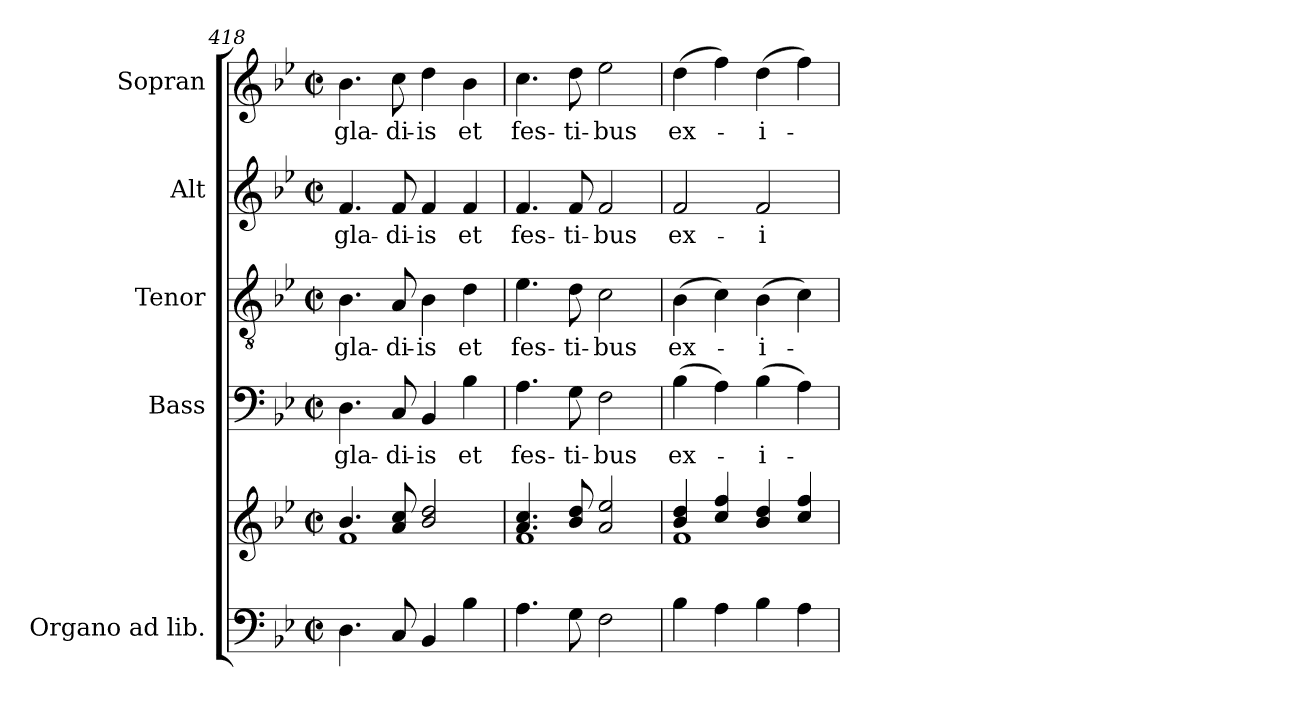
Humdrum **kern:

**kern	**kern	**kern	**text	**kern	**text	**kern	**text	**kern	**text
*part5	*part5	*part4	*part4	*part3	*part3	*part2	*part2	*part1	*part1
*staff6	*staff5	*staff4	*staff4	*staff3	*staff3	*staff2	*staff2	*staff1	*staff1
*I"Organo ad lib.	*	*I"Bass	*	*I"Tenor	*	*I"Alt	*	*I"Sopran	*
*	*	*I'B.	*	*I'T.	*	*I'A.	*	*I'S.	*
*clefF4	*clefG2	*clefF4	*	*clefGv2	*	*clefG2	*	*clefG2	*
*k[b-e-]	*k[b-e-]	*k[b-e-]	*	*k[b-e-]	*	*k[b-e-]	*	*k[b-e-]	*
*B-:	*B-:	*B-:	*	*B-:	*	*B-:	*	*B-:	*
*M2/2	*M2/2	*M2/2	*	*M2/2	*	*M2/2	*	*M2/2	*
*met(c|)	*met(c|)	*met(c|)	*	*met(c|)	*	*met(c|)	*	*met(c|)	*
=418	=418	=418	=418	=418	=418	=418	=418	=418	=418
*	*^	*	*	*	*	*	*	*	*
!	!	!	!	!LO:LY:b	!	!LO:LY:b	!	!LO:LY:b	!	!LO:LY:b
4.D\	4.b-/	1f	4.D\	gla-	4.B-\	gla-	4.f/	gla-	4.b-\	gla-
!	!	!	!	!LO:LY:b	!	!LO:LY:b	!	!LO:LY:b	!	!LO:LY:b
8C/	8a/ 8cc/	.	8C/	-di-	8A/	-di-	8f/	-di-	8cc\	-di-
!	!	!	!	!LO:LY:b	!	!LO:LY:b	!	!LO:LY:b	!	!LO:LY:b
4BB-/	2b-/ 2dd/	.	4BB-/	-is	4B-\	-is	4f/	-is	4dd\	-is
!	!	!	!	!LO:LY:b	!	!LO:LY:b	!	!LO:LY:b	!	!LO:LY:b
4B-\	.	.	4B-\	et	4d\	et	4f/	et	4b-\	et
=419	=419	=419	=419	=419	=419	=419	=419	=419	=419	=419
!	!	!	!	!LO:LY:b	!	!LO:LY:b	!	!LO:LY:b	!	!LO:LY:b
4.A\	4.a/ 4.cc/	1f	4.A\	fes-	4.e-\	fes-	4.f/	fes-	4.cc\	fes-
!	!	!	!	!LO:LY:b	!	!LO:LY:b	!	!LO:LY:b	!	!LO:LY:b
8G\	8b-/ 8dd/	.	8G\	-ti-	8d\	-ti-	8f/	-ti-	8dd\	-ti-
!	!	!	!	!LO:LY:b	!	!LO:LY:b	!	!LO:LY:b	!	!LO:LY:b
2F\	2a/ 2ee-/	.	2F\	-bus	2c\	-bus	2f/	-bus	2ee-\	-bus
=420	=420	=420	=420	=420	=420	=420	=420	=420	=420	=420
!	!	!	!	!LO:LY:b	!	!LO:LY:b	!	!LO:LY:b	!	!LO:LY:b
4B-\	4b-/ 4dd/	1f	(>4B-\	ex-	(>4B-\	ex-	2f/	ex-	(>4dd\	ex-
4A\	4cc/ 4ff/	.	4A\)	.	4c\)	.	.	.	4ff\)	.
!	!	!	!	!LO:LY:b	!	!LO:LY:b	!	!LO:LY:b	!	!LO:LY:b
4B-\	4b-/ 4dd/	.	(>4B-\	-i-	(>4B-\	-i-	2f/	-i-	(>4dd\	-i-
4A\	4cc/ 4ff/	.	4A\)	.	4c\)	.	.	.	4ff\)	.
*	*v	*v	*	*	*	*	*	*	*	*
=	=	=	=	=	=	=	=	=	=
*-	*-	*-	*-	*-	*-	*-	*-	*-	*-
